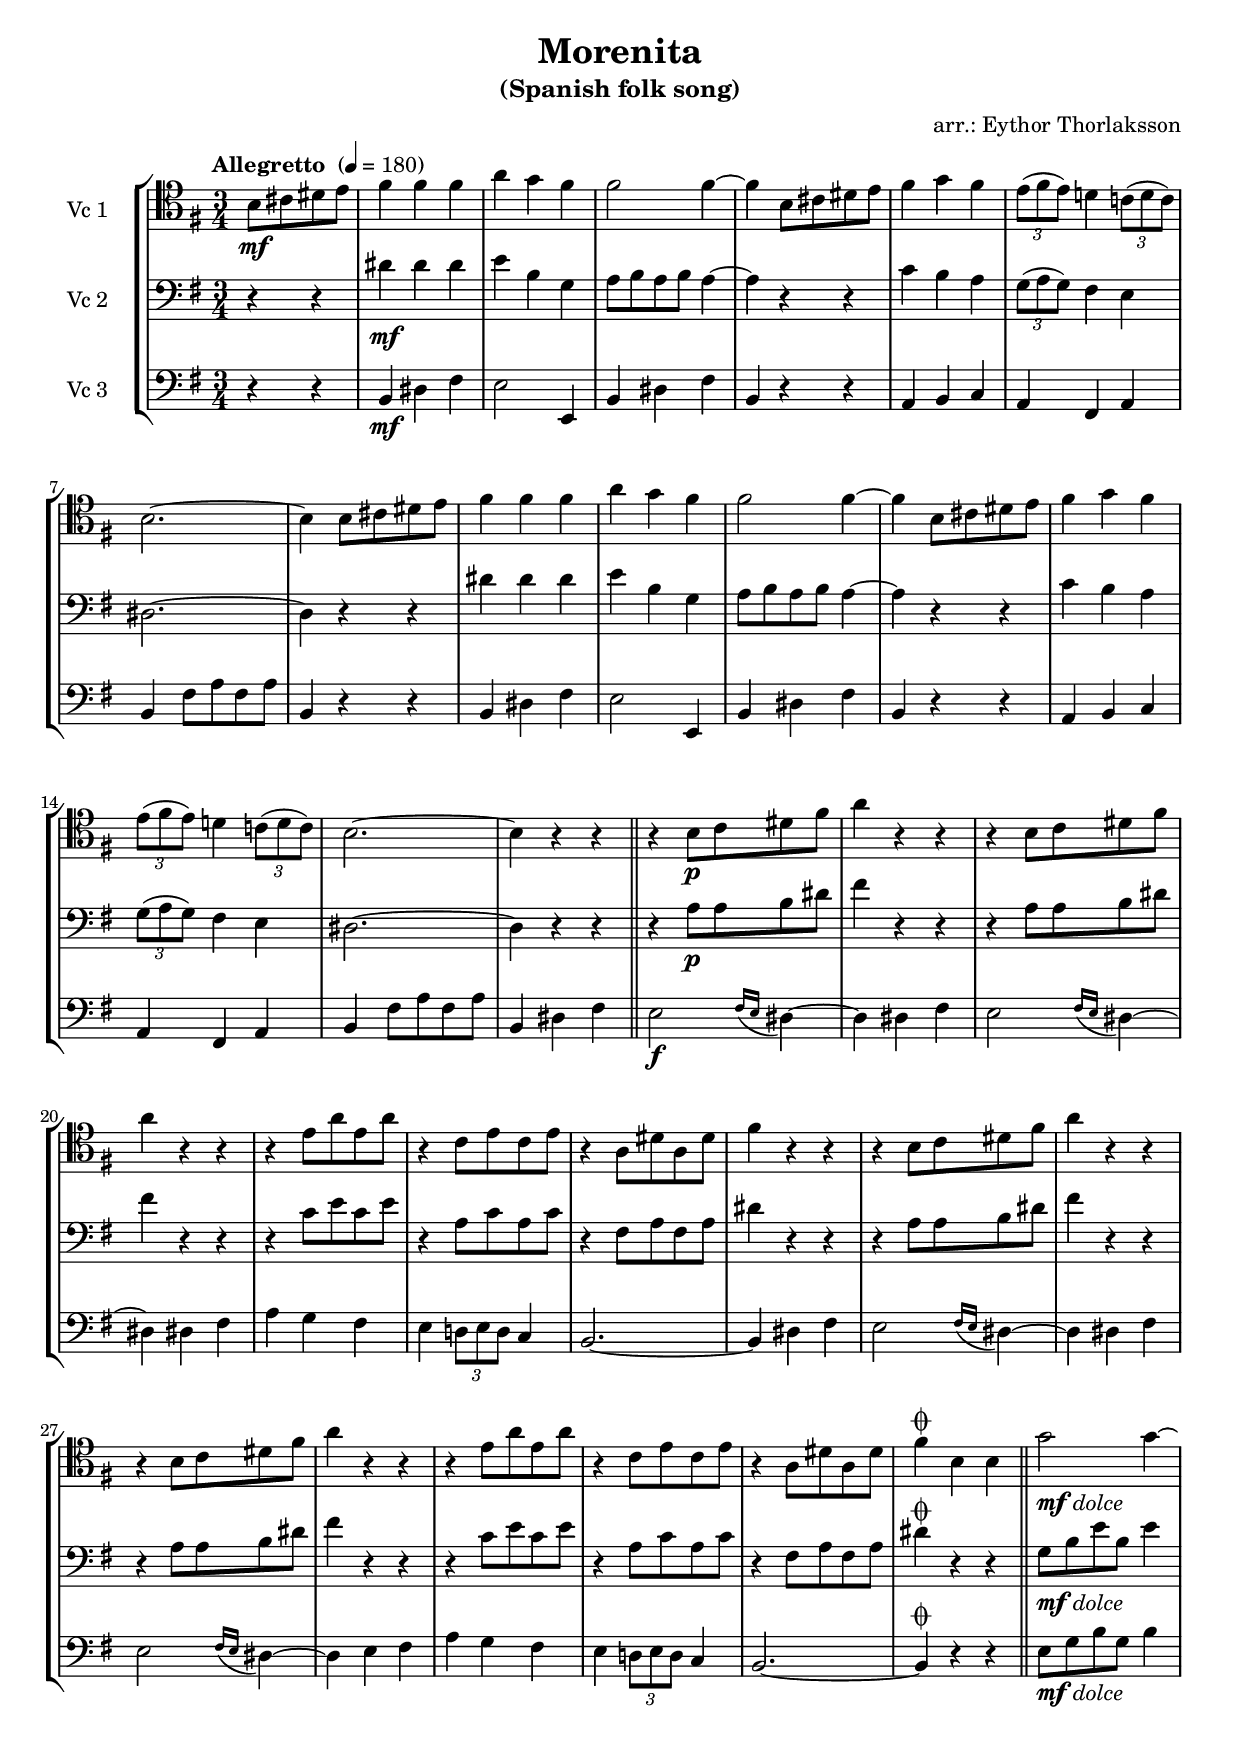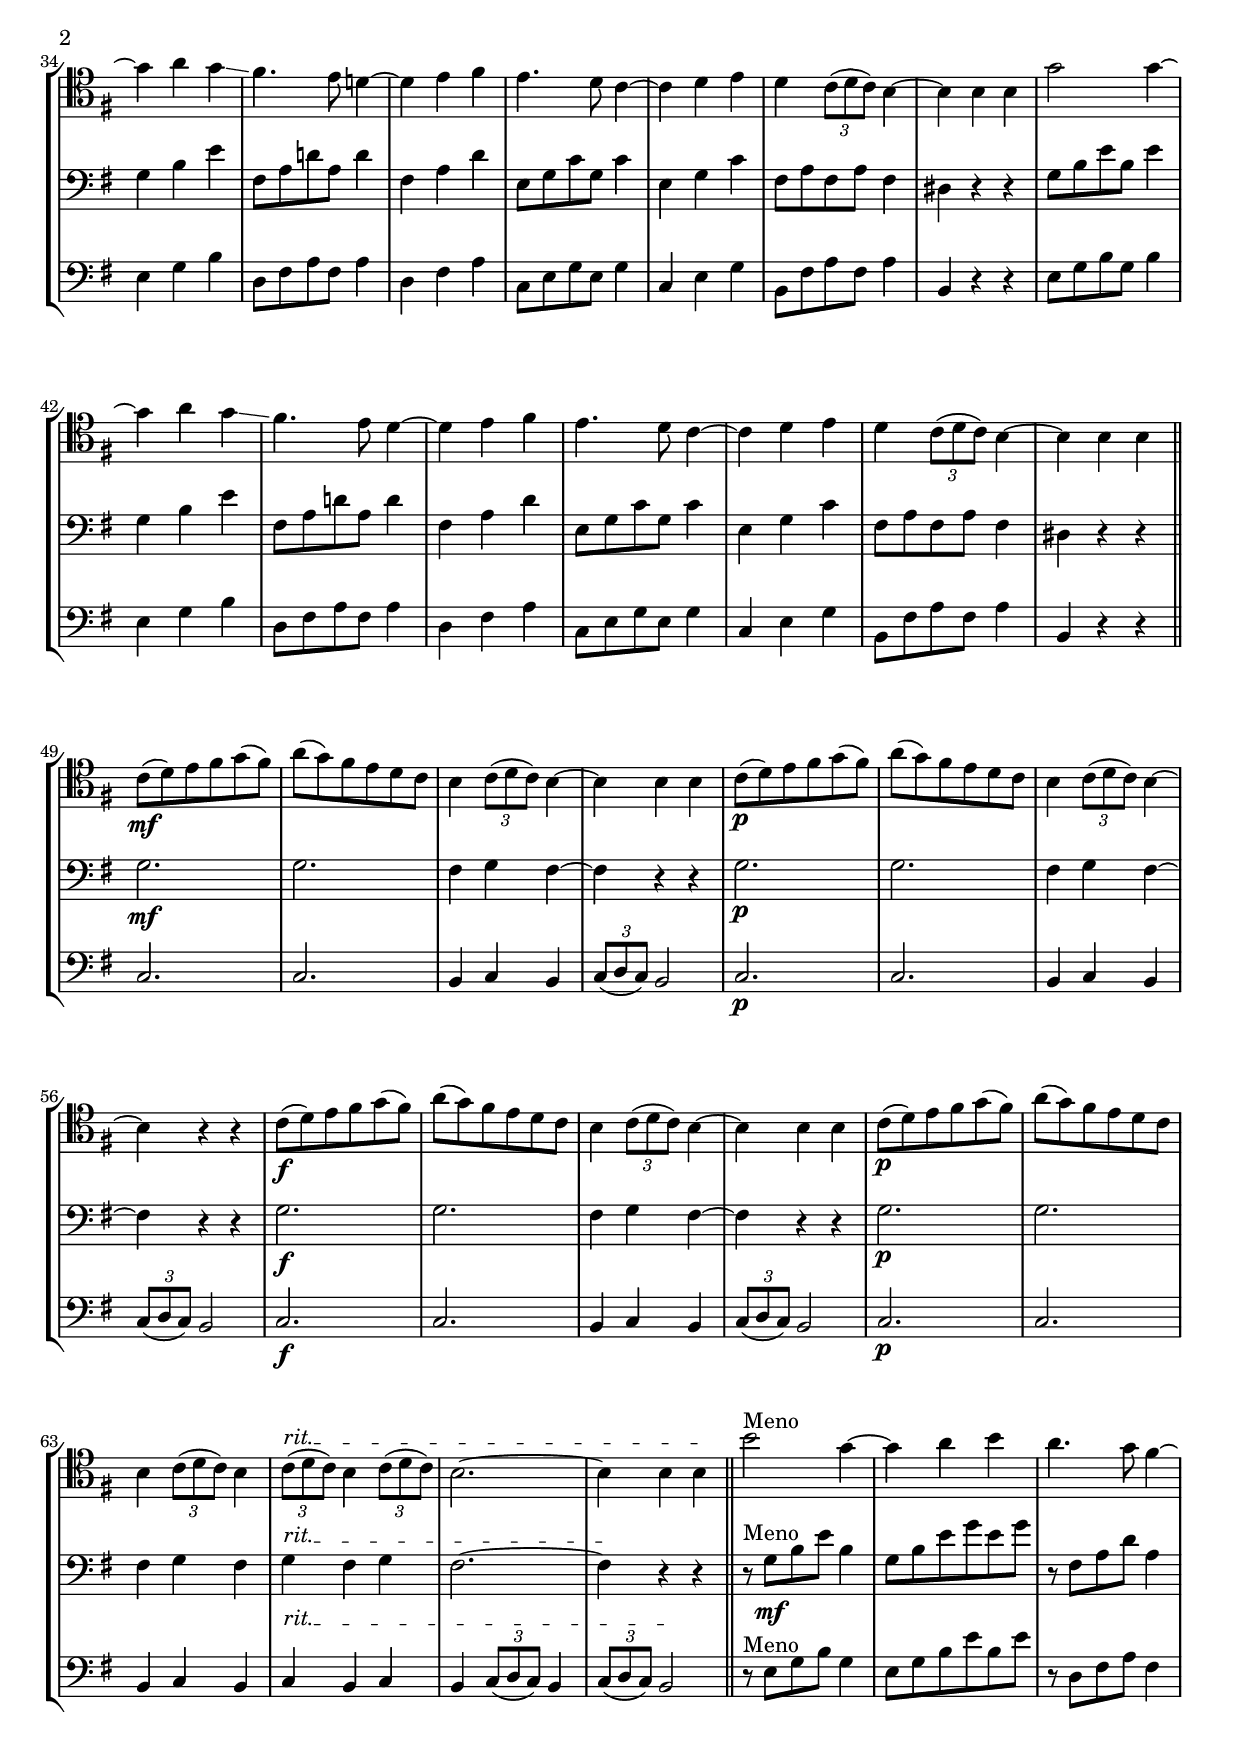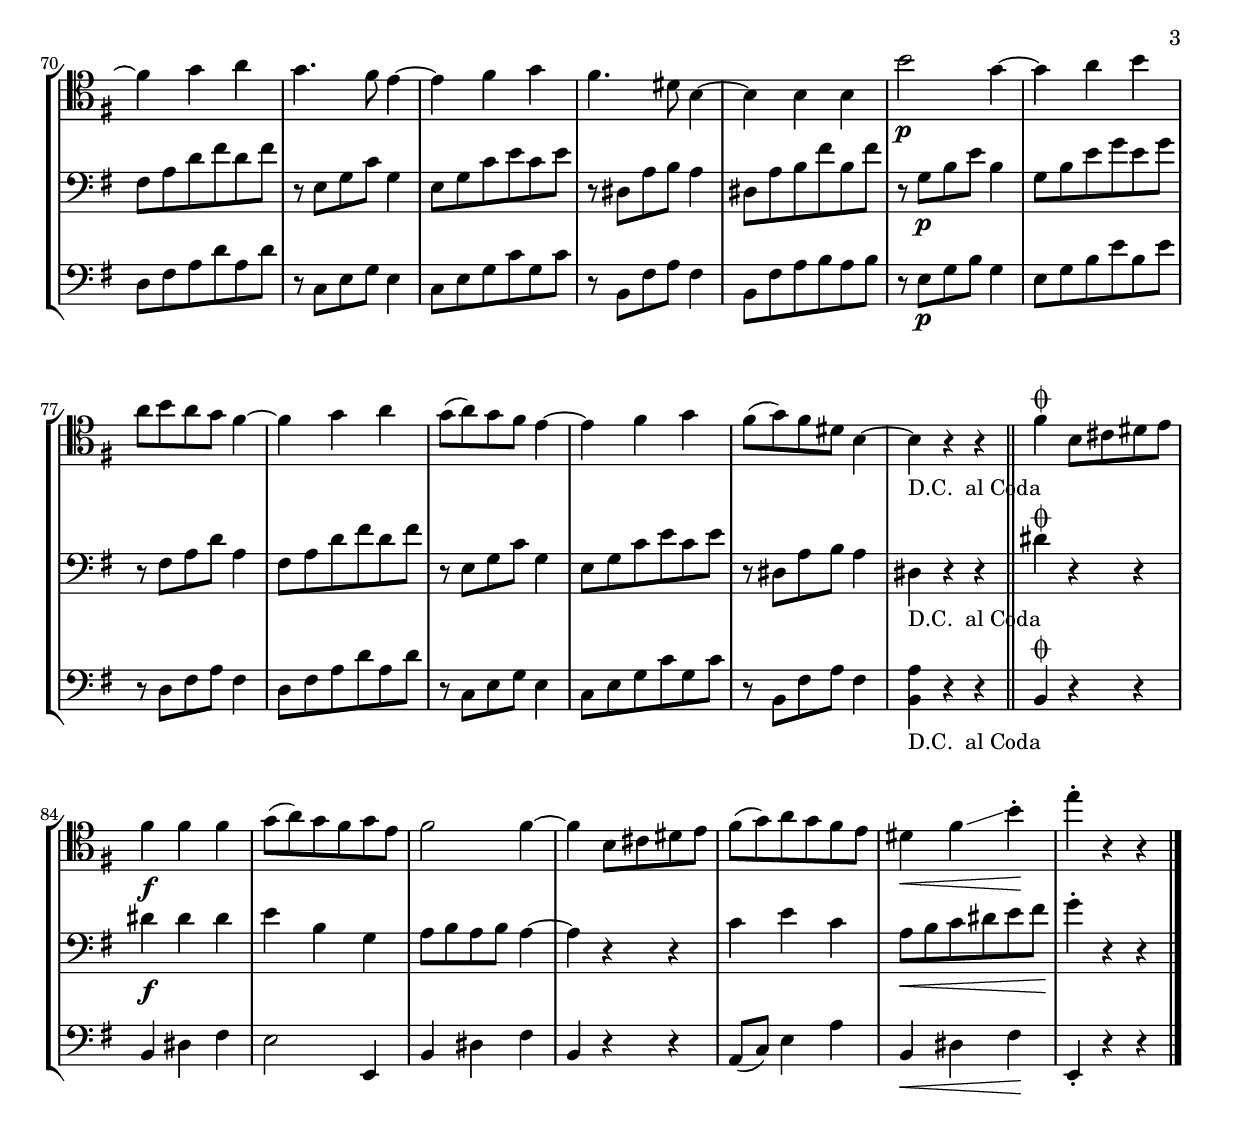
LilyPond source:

\version "2.12.3"
\include "deutsch.ly"

#(set-global-staff-size 19)

\header {
  title = "Morenita"
  subtitle = "(Spanish folk song)"
  arranger = "arr.: Eythor Thorlaksson"
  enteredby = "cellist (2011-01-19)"
}

voiceconsts = {
 \key e \minor
 \time 3/4
% \clef "treble"
 \clef "bass"
 \override TextSpanner #'(bound-details left text) = "rit."
 \numericTimeSignature
 \compressFullBarRests
 \tempo "Allegretto " 4=180
}

mfDolce = \markup { \dynamic mf \italic { "dolce" } }
dac = \markup { D.C. " al Coda" }

midilow = "bassoon"

va = \relative c'' {
   \voiceconsts
   \clef "tenor"

   \partial 2 h8\mf cis dis e
   fis4 fis fis
   a g fis
   fis2 fis4~
   fis h,8 cis dis e

   fis4 g fis
   \times 2/3 { e8( fis e) } d!4 \times 2/3 { c!8( d c) }
   h2.~
   h4 h8 cis dis e
   fis4 fis fis
   a g fis

   fis2 fis4~
   fis h,8 cis dis e
   fis4 g fis
   \times 2/3 { e8( fis e) } d!4 \times 2/3 { c!8( d c) }
   h2.~
   h4 r r \bar "||"

   r h8\p c dis fis
   a4 r r
   r h,8 c dis fis
   a4 r r
   r e8 a e a
   r4 c,8 e c e

   r4 a,8 dis a dis
   fis4 r r
   r h,8 c dis fis
   a4 r r
   r h,8 c dis fis
   a4 r r
   r e8 a e a

   r4 c,8 e c e
   r4 a,8 dis a dis
   fis4\coda h, h \bar "||"
   g'2_\mfDolce g4~
   g a g\glissando
   fis4. e8 d!4~

   d e fis
   e4. d8 c4~
   c d e
   d \times 2/3 { c8( d c) } h4~
   h h h
   g'2 g4~
   g a g\glissando

   fis4. e8 d4~
   d e fis
   e4. d8 c4~
   c d e
   d \times 2/3 { c8( d c) } h4~
   h h h \bar "||"

   c8(\mf d) e fis g( fis)
   a( g) fis e d c
   h4 \times 2/3 { c8( d c) } h4~
   h h h

   c8(\p d) e fis g( fis)
   a( g) fis e d c
   h4 \times 2/3 { c8( d c) } h4~
   h r r

   c8(\f d) e fis g( fis)
   a( g) fis e d c
   h4 \times 2/3 { c8( d c) } h4~
   h h h
   c8(\p d) e fis g( fis)

   a( g) fis e d c
   h4 \times 2/3 { c8( d c) } h4
   \times 2/3 { c8(\startTextSpan d c) } h4 \times 2/3 { c8( d c) }
   h2.~
   h4 h h\stopTextSpan \bar "||"

   h'2^"Meno" g4~
   g a h
   a4. g8 fis4~
   fis g a
   g4. fis8 e4~

   e fis g
   fis4. dis8 h4~
   h h h
   h'2\p g4~
   g a h

   a8 h a g fis4~
   fis g a
   g8( a) g fis e4~
   e fis g

   fis8( g) fis dis h4~
   h_\dac r r \bar "||"
   fis'\coda h,8 cis dis e
   fis4\f fis fis
   g8( a) g fis g e

   fis2 fis4~
   fis h,8 cis dis e
   fis( g) a g fis e
   dis4\< fis\glissando h-.\!
   e-. r r \bar "|."
}

vb = \relative c'' {
   \voiceconsts

   \partial 2 r4 r
   dis\mf dis dis
   e h g
   a8 h a h a4~
   a r r

   c h a
   \times 2/3 { g8( a g) } fis4 e
   dis2.~
   dis4 r r
   dis' dis dis
   e h g

   a8 h a h a4~
   a r r
   c h a
   \times 2/3 { g8( a g) } fis4 e
   dis2.~
   dis4 r r \bar "||"

   r a'8\p a h dis
   fis4 r r
   r a,8 a h dis
   fis4 r r
   r c8 e c e
   r4 a,8 c a c

   r4 fis,8 a fis a
   dis4 r r
   r a8 a h dis
   fis4 r r
   r a,8 a h dis
   fis4 r r
   r c8 e c e

   r4 a,8 c a c
   r4 fis,8 a fis a
   dis4\coda r r \bar "||"
   g,8_\mfDolce h e h e4
   g,4 h e
   fis,8 a d! a d4

   fis, a d
   e,8 g c g c4
   e, g c
   fis,8 a fis a fis4
   dis r r
   g8 h e h e4
   g,4 h e

   fis,8 a d! a d4
   fis, a d
   e,8 g c g c4
   e, g c
   fis,8 a fis a fis4
   dis r r \bar "||"

   g2.\mf
   g
   fis4 g fis~
   fis r r
   g2.\p
   g

   fis4 g fis~
   fis r r
   g2.\f
   g
   fis4 g fis~
   fis r r

   g2.\p
   g
   fis4 g fis
   g\startTextSpan fis g
   fis2.~
   fis4\stopTextSpan r r \bar "||"

   r8^"Meno" g\mf h e h4
   g8 h e g e g
   r fis, a d a4
   fis8 a d fis d fis

   r e, g c g4
   e8 g c e c e
   r dis, a' h a4
   dis,8 a' h fis' h, fis'
   r8 g,\p h e h4

   g8 h e g e g
   r fis, a d a4
   fis8 a d fis d fis
   r e, g c g4
   e8 g c e c e

   r dis, a' h a4
   dis,4_\dac r r \bar "||"
   dis'\coda r r
   dis\f dis dis
   
   e h g
   a8 h a h a4~
   a r r
   c e c
   a8\< h c dis e fis\!
   g4-. r r \bar "|."
}

vc = \relative c' {
   \voiceconsts

   \partial 2 r4 r
   h\mf dis fis
   e2 e,4
   h' dis fis

   h, r r
   a h c
   a fis a
   h fis'8 a fis a

   h,4 r r
   h dis fis
   e2 e,4
   h' dis fis

   h, r r
   a h c
   a fis a
   h fis'8 a fis a

   h,4 dis fis \bar "||"
   e2\f \appoggiatura { fis16[ e] } dis4~
   dis dis fis
   e2 \appoggiatura { fis16[ e] } dis4~

   dis dis fis
   a g fis
   e \times 2/3 { d!8 e d } c4
   h2.~

   h4 dis fis
   e2 \appoggiatura { fis16[ e] } dis4~
   dis dis fis
   e2 \appoggiatura { fis16[ e] } dis4~

   dis e fis
   a g fis
   e \times 2/3 { d!8 e d } c4
   h2.~

   h4\coda r r \bar "||"
   e8_\mfDolce g h g h4
   e, g h
   d,8 fis a fis a4

   d, fis a
   c,8 e g e g4
   c, e g
   h,8 fis' a fis a4

   h, r r
   e8 g h g h4
   e, g h
   d,8 fis a fis a4

   d, fis a
   c,8 e g e g4
   c, e g
   h,8 fis' a fis a4

   h, r r \bar "||"
   c2.
   c
   h4 c h

   \times 2/3 { c8( d c) } h2
   c2.\p
   c
   h4 c h

   \times 2/3 { c8( d c) } h2
   c2.\f
   c
   h4 c h

   \times 2/3 { c8( d c) } h2
   c2.\p
   c
   h4 c h

   c\startTextSpan h c
   h \times 2/3 { c8( d c) } h4
   \times 2/3 { c8( d c) } h2\stopTextSpan \bar "||"
   r8^"Meno" e g h g4

   e8 g h e h e
   r d, fis a fis4
   d8 fis a d a d
   r c, e g e4

   c8 e g c g c
   r h, fis' a fis4
   h,8 fis' a h a h
   r e,\p g h g4

   e8 g h e h e
   r d, fis a fis4
   d8 fis a d a d
   r c, e g e4

   c8 e g c g c
   r h, fis' a fis4
   <h, a'>_\dac r r \bar "||"
   h\coda r r

   h dis fis
   e2 e,4
   h' dis fis
   h, r r

   a8( c) e4 a
   h,\< dis fis\!
   e,-. r r \bar "|."
}


\book {
  \score {
    \new StaffGroup <<
      \new Staff {
	\set Staff.midiInstrument = \midilow
	\set Staff.instrumentName = #"Vc 1"
%	\va
	\transpose e e, { \va }
      }

      \new Staff {
	\set Staff.midiInstrument = \midilow
	\set Staff.instrumentName = #"Vc 2"
%	\vb
	\transpose e e, { \vb }
      }

      \new Staff {
	\set Staff.midiInstrument = \midilow
	\set Staff.instrumentName = #"Vc 3"
%	\vc
	\transpose e e, { \vc }
      }
    >>

    \layout {}

    \midi {
      \context {
	\Score
	tempoWholesPerMinute = #(ly:make-moment 180 4)
      }
    }
  }
}